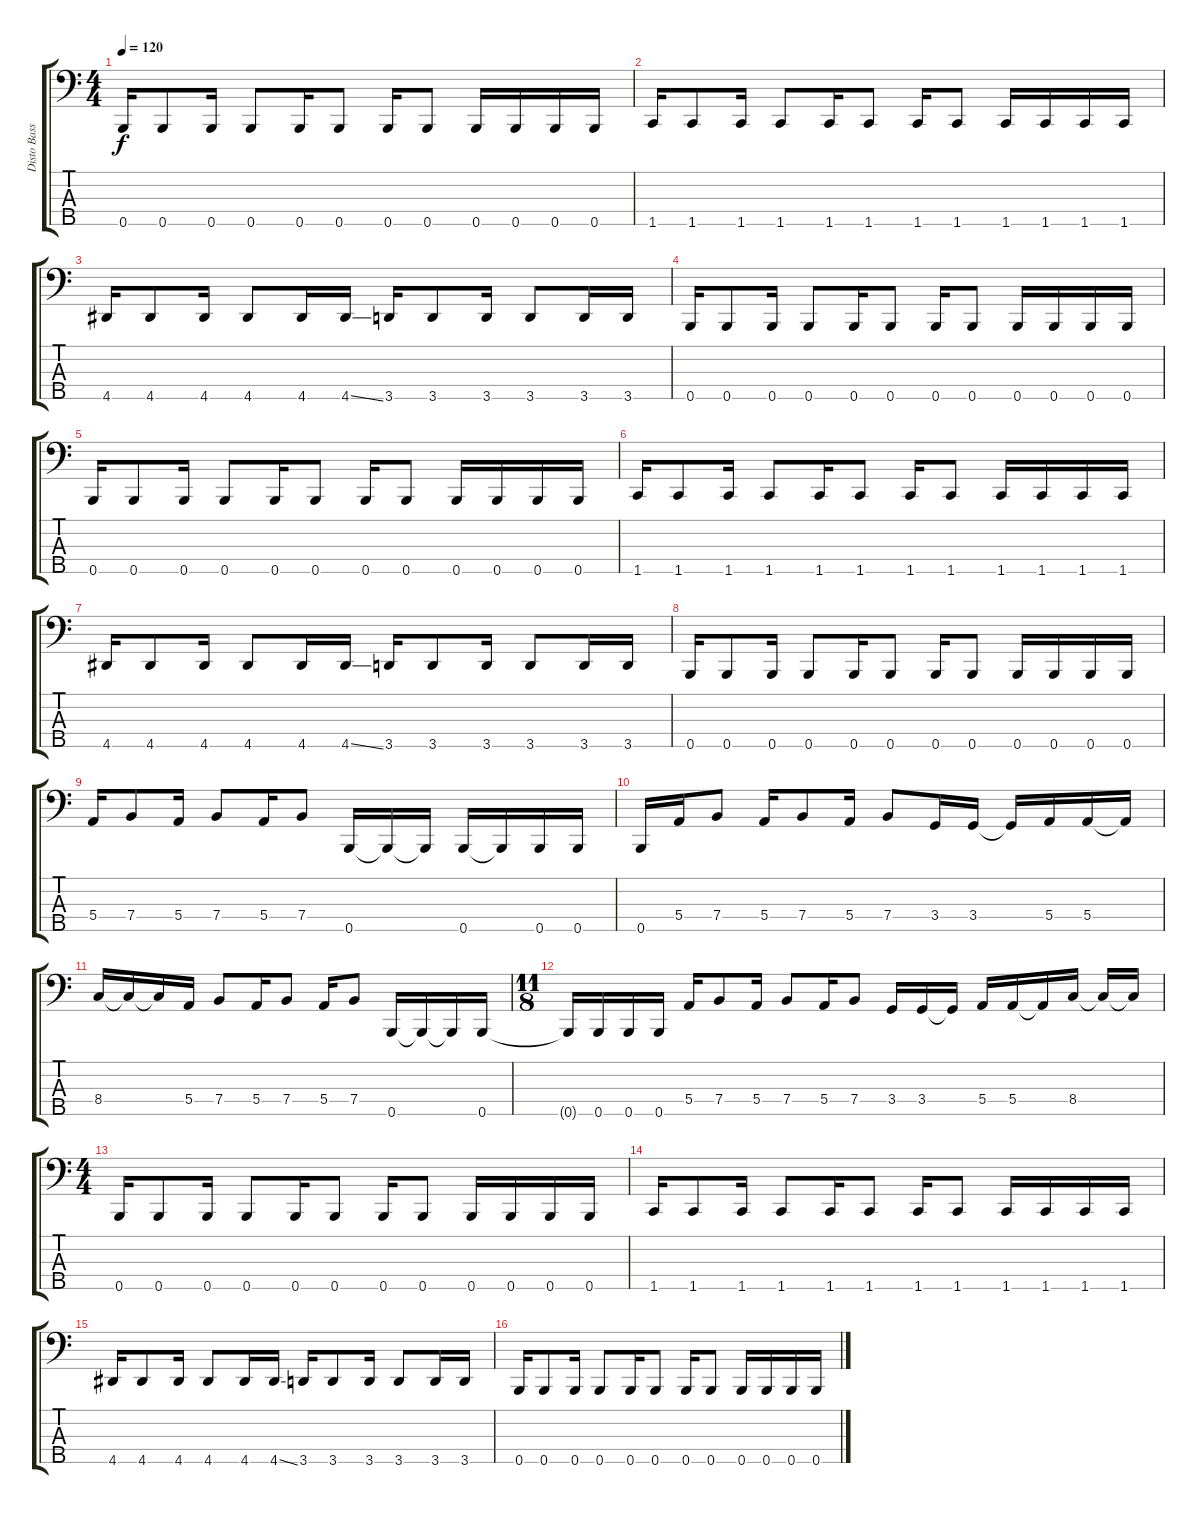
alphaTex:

\track ("Disto Bass" "Disto Bass") {instrument slapbass2}
\staff {score tabs}
\tuning (G2 D2 A1 E1 B0) {hide}
\ts (4 4)
\tempo 120
\clef f4
\ks c
0.5.16{dy f} 0.5.8 0.5.16 0.5.8 0.5.16 0.5.8 0.5.16 0.5.8 0.5.16 0.5.16 0.5.16 0.5.16 |
1.5.16 1.5.8 1.5.16 1.5.8 1.5.16 1.5.8 1.5.16 1.5.8 1.5.16 1.5.16 1.5.16 1.5.16 |
4.5.16 4.5.8 4.5.16 4.5.8 4.5.16 4.5{ss}.16 3.5.16 3.5.8 3.5.16 3.5.8 3.5.16 3.5.16 |
0.5.16 0.5.8 0.5.16 0.5.8 0.5.16 0.5.8 0.5.16 0.5.8 0.5.16 0.5.16 0.5.16 0.5.16 |
0.5.16 0.5.8 0.5.16 0.5.8 0.5.16 0.5.8 0.5.16 0.5.8 0.5.16 0.5.16 0.5.16 0.5.16 |
1.5.16 1.5.8 1.5.16 1.5.8 1.5.16 1.5.8 1.5.16 1.5.8 1.5.16 1.5.16 1.5.16 1.5.16 |
4.5.16 4.5.8 4.5.16 4.5.8 4.5.16 4.5{ss}.16 3.5.16 3.5.8 3.5.16 3.5.8 3.5.16 3.5.16 |
0.5.16 0.5.8 0.5.16 0.5.8 0.5.16 0.5.8 0.5.16 0.5.8 0.5.16 0.5.16 0.5.16 0.5.16 |
5.4.16 7.4.8 5.4.16 7.4.8 5.4.16 7.4.8 0.5.16 0.5{t}.16 0.5{t}.16 0.5.16 0.5{t}.16 0.5.16 0.5.16 |
0.5.16 5.4.16 7.4.8 5.4.16 7.4.8 5.4.16 7.4.8 3.4.16 3.4.16 3.4{t}.16 5.4.16 5.4.16 5.4{t}.16 |
8.4.16 8.4{t}.16 8.4{t}.16 5.4.16 7.4.8 5.4.16 7.4.8 5.4.16 7.4.8 0.5.16 0.5{t}.16 0.5{t}.16 0.5.16 |
\ts (11 8)
0.5{t}.16 0.5.16 0.5.16 0.5.16 5.4.16 7.4.8 5.4.16 7.4.8 5.4.16 7.4.8 3.4.16 3.4.16 3.4{t}.16 5.4.16 5.4.16 5.4{t}.16 8.4.16 8.4{t}.16 8.4{t}.16 |
\ts (4 4)
0.5.16 0.5.8 0.5.16 0.5.8 0.5.16 0.5.8 0.5.16 0.5.8 0.5.16 0.5.16 0.5.16 0.5.16 |
1.5.16 1.5.8 1.5.16 1.5.8 1.5.16 1.5.8 1.5.16 1.5.8 1.5.16 1.5.16 1.5.16 1.5.16 |
4.5.16 4.5.8 4.5.16 4.5.8 4.5.16 4.5{ss}.16 3.5.16 3.5.8 3.5.16 3.5.8 3.5.16 3.5.16 |
0.5.16 0.5.8 0.5.16 0.5.8 0.5.16 0.5.8 0.5.16 0.5.8 0.5.16 0.5.16 0.5.16 0.5.16
